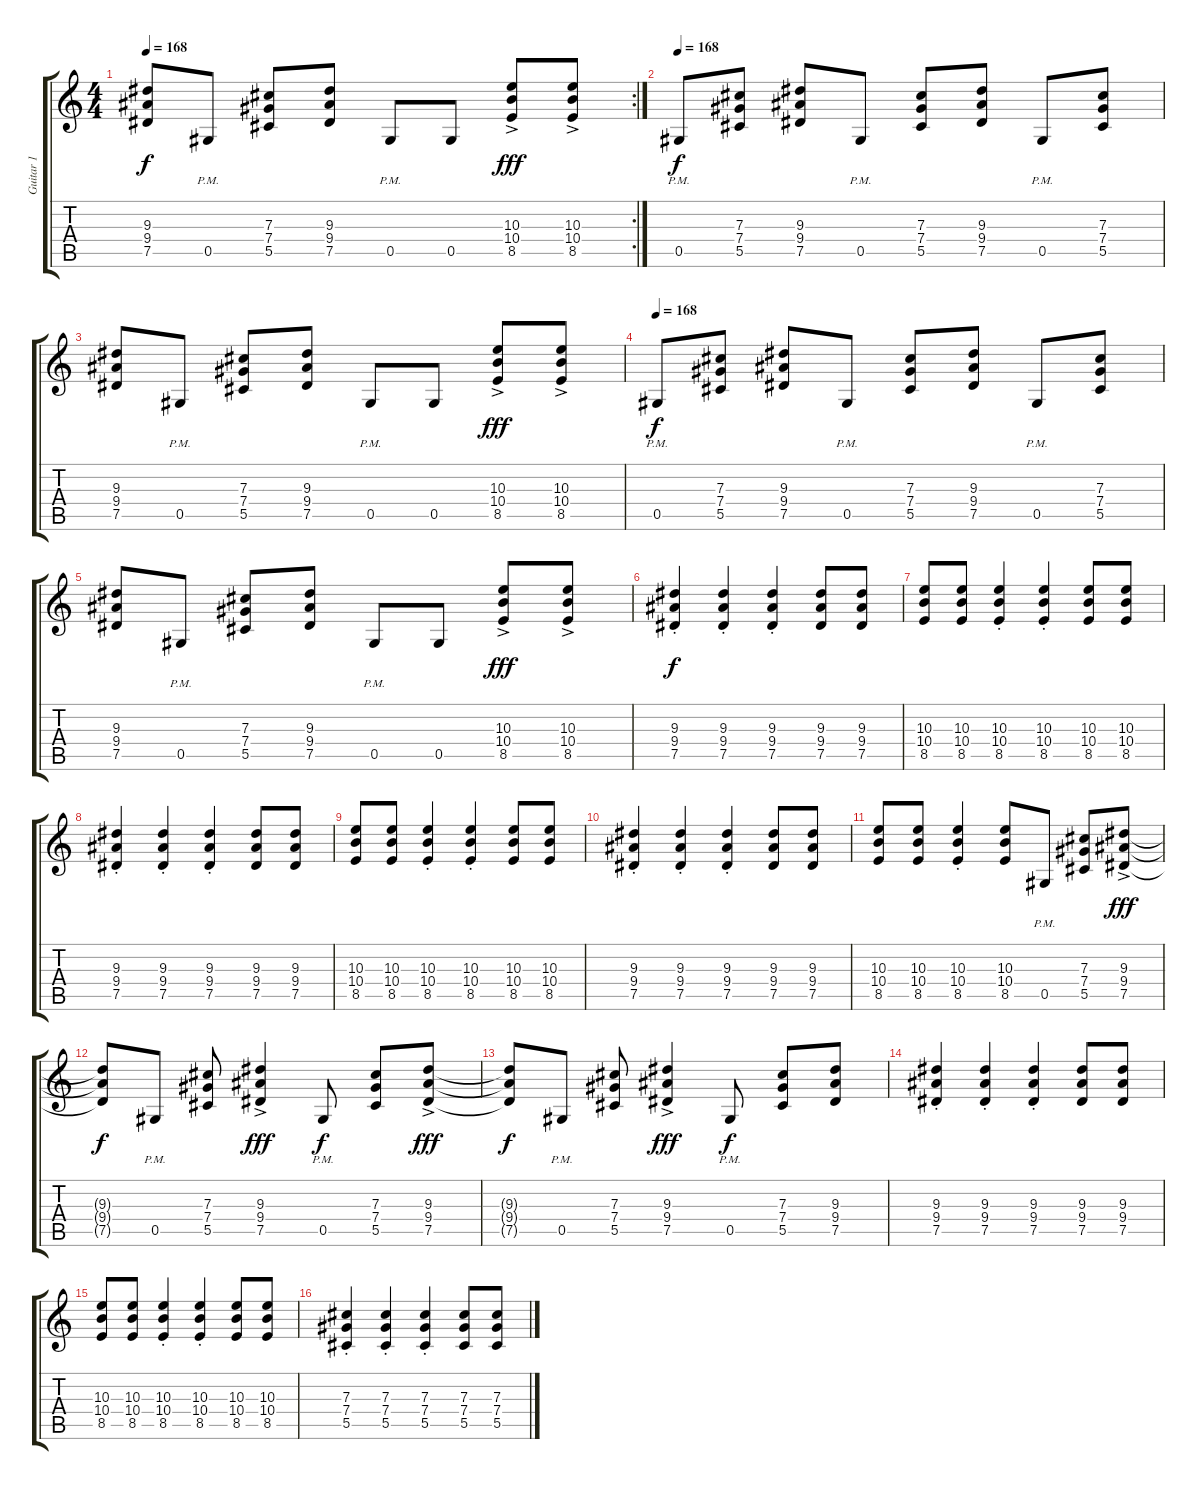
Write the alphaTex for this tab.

\track ("Guitar 1" "Guitar 1") {instrument distortionguitar}
\staff {score tabs}
\tuning (Eb4 Bb3 Gb3 Db3 Ab2 Eb2) {hide}
\rc 2
\ts (4 4)
\tempo 168
\clef g2
\ks c
(9.3 9.4 7.5).8{dy f} 0.5{pm}.8 (7.3 7.4 5.5).8 (9.3 9.4 7.5).8 0.5{pm}.8 0.5.8 (10.3{ac} 10.4{ac} 8.5{ac}).8{dy fff} (10.3{ac} 10.4{ac} 8.5{ac}).8 |
\tempo 168
0.5{pm}.8{dy f} (7.3 7.4 5.5).8 (9.3 9.4 7.5).8 0.5{pm}.8 (7.3 7.4 5.5).8 (9.3 9.4 7.5).8 0.5{pm}.8 (7.3 7.4 5.5).8 |
(9.3 9.4 7.5).8 0.5{pm}.8 (7.3 7.4 5.5).8 (9.3 9.4 7.5).8 0.5{pm}.8 0.5.8 (10.3{ac} 10.4{ac} 8.5{ac}).8{dy fff} (10.3{ac} 10.4{ac} 8.5{ac}).8 |
\tempo 168
0.5{pm}.8{dy f} (7.3 7.4 5.5).8 (9.3 9.4 7.5).8 0.5{pm}.8 (7.3 7.4 5.5).8 (9.3 9.4 7.5).8 0.5{pm}.8 (7.3 7.4 5.5).8 |
(9.3 9.4 7.5).8 0.5{pm}.8 (7.3 7.4 5.5).8 (9.3 9.4 7.5).8 0.5{pm}.8 0.5.8 (10.3{ac} 10.4{ac} 8.5{ac}).8{dy fff} (10.3{ac} 10.4{ac} 8.5{ac}).8 |
(9.3{st} 9.4{st} 7.5{st}).4{dy f} (9.3{st} 9.4{st} 7.5{st}).4 (9.3{st} 9.4{st} 7.5{st}).4 (9.3 9.4 7.5).8 (9.3 9.4 7.5).8 |
(10.3 10.4 8.5).8 (10.3 10.4 8.5).8 (10.3{st} 10.4{st} 8.5{st}).4 (10.3{st} 10.4{st} 8.5{st}).4 (10.3 10.4 8.5).8 (10.3 10.4 8.5).8 |
(9.3{st} 9.4{st} 7.5{st}).4 (9.3{st} 9.4{st} 7.5{st}).4 (9.3{st} 9.4{st} 7.5{st}).4 (9.3 9.4 7.5).8 (9.3 9.4 7.5).8 |
(10.3 10.4 8.5).8 (10.3 10.4 8.5).8 (10.3{st} 10.4{st} 8.5{st}).4 (10.3{st} 10.4{st} 8.5{st}).4 (10.3 10.4 8.5).8 (10.3 10.4 8.5).8 |
(9.3{st} 9.4{st} 7.5{st}).4 (9.3{st} 9.4{st} 7.5{st}).4 (9.3{st} 9.4{st} 7.5{st}).4 (9.3 9.4 7.5).8 (9.3 9.4 7.5).8 |
(10.3 10.4 8.5).8 (10.3 10.4 8.5).8 (10.3{st} 10.4{st} 8.5{st}).4 (10.3 10.4 8.5).8 0.5{pm}.8 (7.3 7.4 5.5).8 (9.3{ac} 9.4{ac} 7.5{ac}).8{dy fff} |
(9.3{t} 9.4{t} 7.5{t}).8{dy f} 0.5{pm}.8 (7.3 7.4 5.5).8 (9.3{ac} 9.4{ac} 7.5{ac}).4{dy fff} 0.5{pm}.8{dy f} (7.3 7.4 5.5).8 (9.3{ac} 9.4{ac} 7.5{ac}).8{dy fff} |
(9.3{t} 9.4{t} 7.5{t}).8{dy f} 0.5{pm}.8 (7.3 7.4 5.5).8 (9.3{ac} 9.4{ac} 7.5{ac}).4{dy fff} 0.5{pm}.8{dy f} (7.3 7.4 5.5).8 (9.3 9.4 7.5).8 |
(9.3{st} 9.4{st} 7.5{st}).4 (9.3{st} 9.4{st} 7.5{st}).4 (9.3{st} 9.4{st} 7.5{st}).4 (9.3 9.4 7.5).8 (9.3 9.4 7.5).8 |
(10.3 10.4 8.5).8 (10.3 10.4 8.5).8 (10.3{st} 10.4{st} 8.5{st}).4 (10.3{st} 10.4{st} 8.5{st}).4 (10.3 10.4 8.5).8 (10.3 10.4 8.5).8 |
(7.3{st} 7.4{st} 5.5{st}).4 (7.3{st} 7.4{st} 5.5{st}).4 (7.3{st} 7.4{st} 5.5{st}).4 (7.3 7.4 5.5).8 (7.3 7.4 5.5).8
